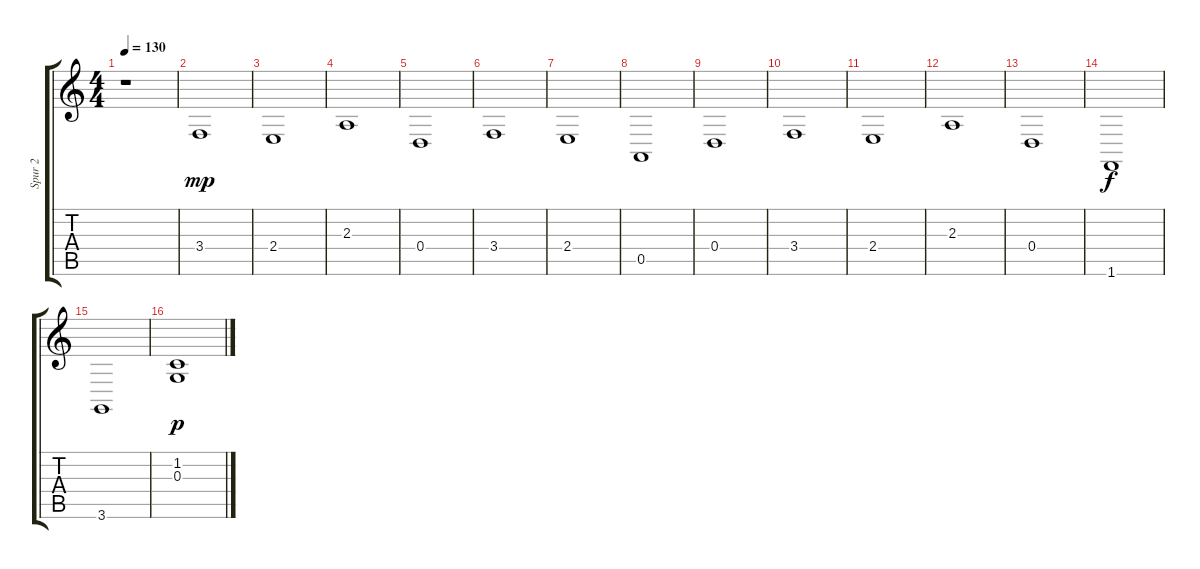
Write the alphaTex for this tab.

\track ("Spur 2" "Spur 2") {instrument fx1rain}
\staff {score tabs}
\tuning (E4 B3 G3 D3 A2 E2) {hide}
\ts (4 4)
\tempo 130
\clef g2
\ks c
r.1{dy mp instrument fx1rain} |
3.4.1 |
2.4.1 |
2.3.1 |
0.4.1 |
3.4.1 |
2.4.1 |
0.5.1 |
0.4.1 |
3.4.1 |
2.4.1 |
2.3.1 |
0.4.1 |
1.6.1{dy f} |
3.6.1 |
(1.2 0.3).1{dy p volume 8}
